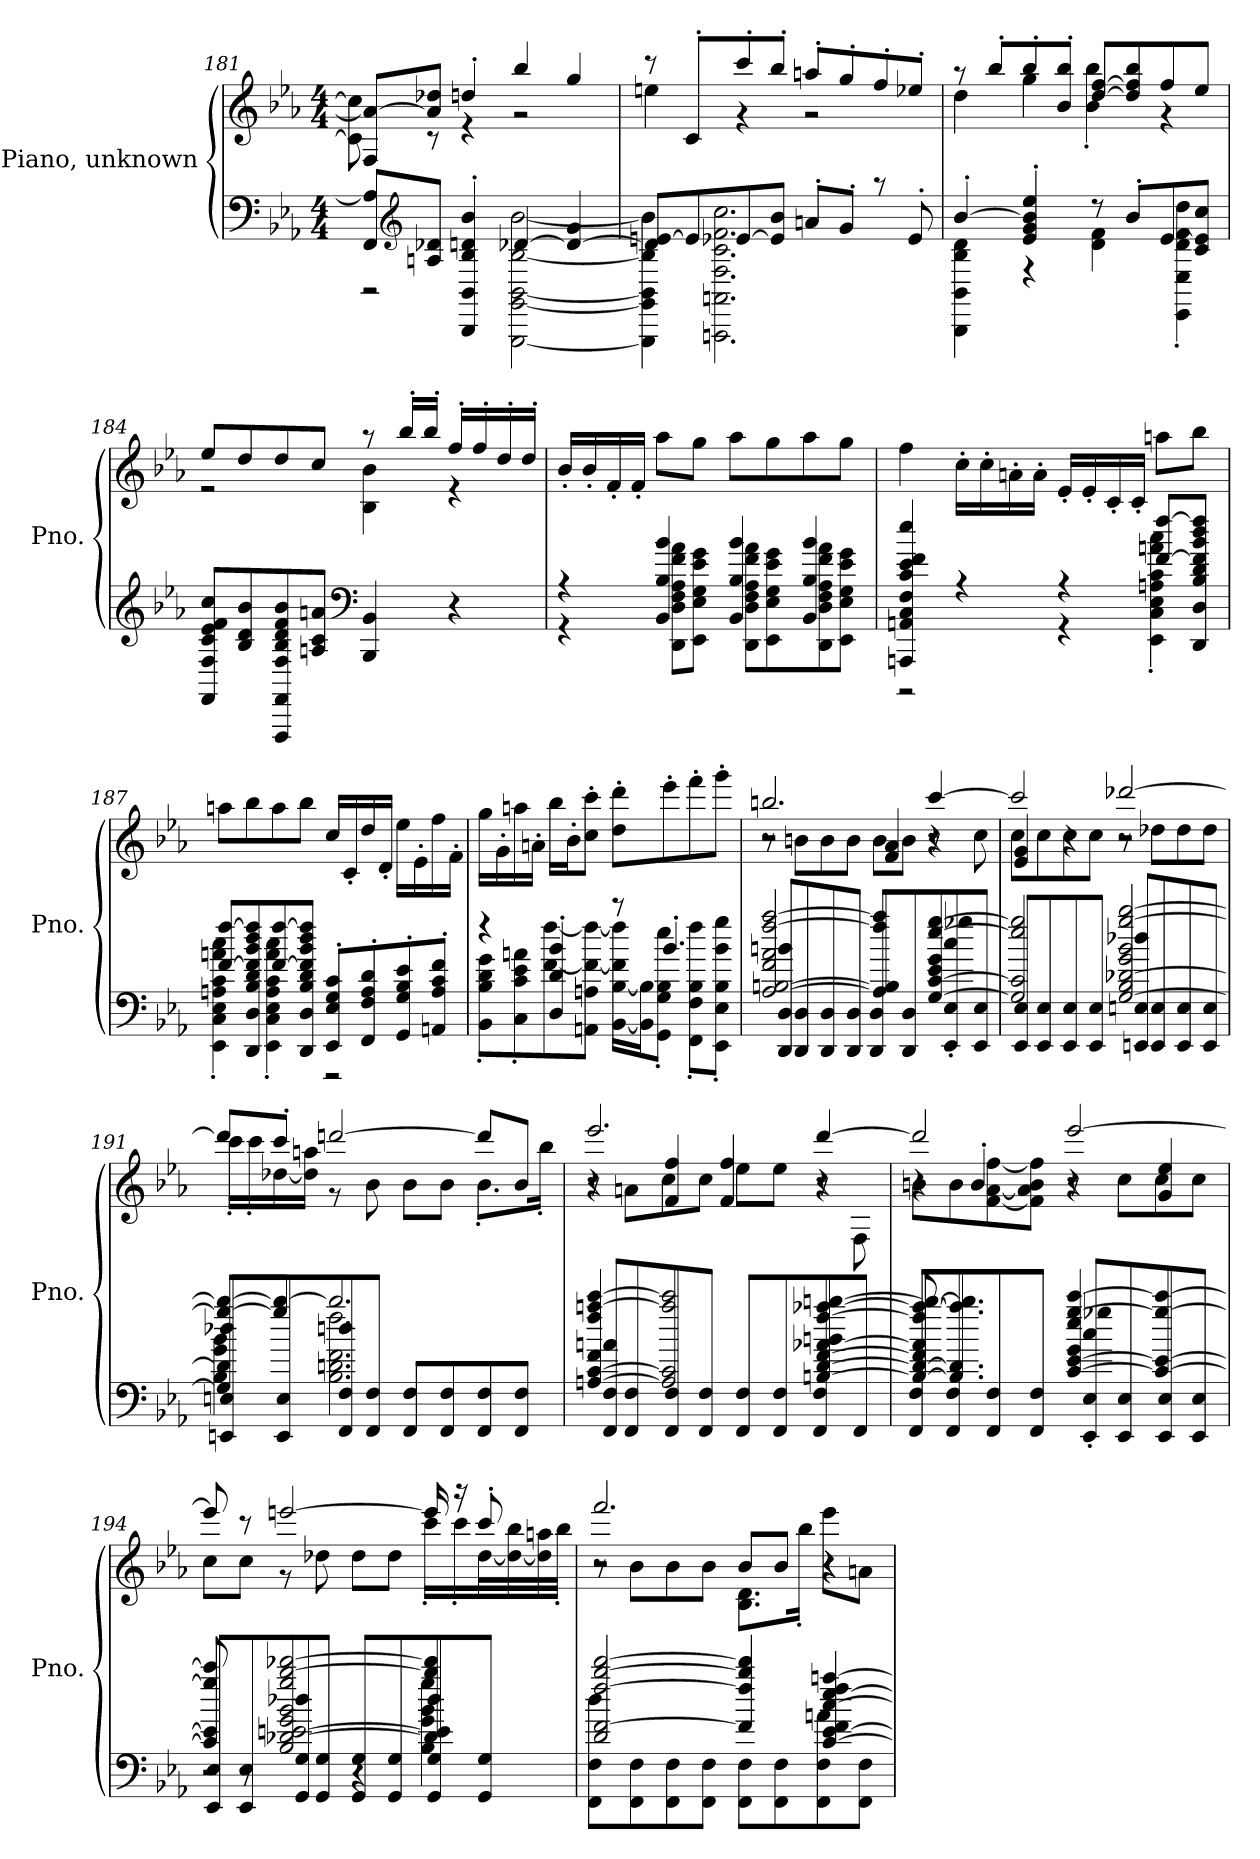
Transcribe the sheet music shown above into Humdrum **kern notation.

**kern	**kern
*part1	*part1
*staff2	*staff1
*I"Piano, unknown	*
*I'Pno.	*
!!LO:LB:g=z
*clefF4	*clefG2
*k[b-e-a-]	*k[b-e-a-]
*M4/4	*M4/4
=181	=181
*^	*^
8FF/ 8A/]L	2r	8F/ 8a/_L	8c\] 8cc\]
*clefG2	*	*	*
8An/ 8d-X/J	.	8a/] 8dd-X/J	8r
4BBB-/' 4BB-/' 4B-/' 4dn/' 4b-/'	.	4ddn'/	4r
[4d-X/	[2GGG\ [2GG\ [2BB-\ [2B-\ [2b-\	4bb-/	2r
4d-/_ 4g/	.	4gg/	.
=182	=182	=182	=182
8d-/] [8en/L	4GGG\] 4GG\] 4BB-\] 4B-\] 4b-\]	8r	4een\
8e/]	.	8c'/L	.
[8e-X/	2.AAAn\ 2.AAn\ 2.F\ 2.c\ 2.f\ 2.cc\	8ccc'/	4r
8e-/] 8b-/J	.	8bb-'/J	.
8an'/L	.	8aan'/L	2r
8g'/J	.	8gg'/	.
8r	.	8ff'/	.
8e-'/	.	8ee-X'/J	.
=183	=183	=183	=183
[4b-'/	4BBB-\ 4BB-\ 4B-\ 4d\	8r	4dd\
.	.	8bb-'/L	.
4e-/' 4g/' 4b-/]' 4ee-/'	4r	8bb-'/	4gg\
.	.	8b-/' 8bb-/'J	.
8r	4d\ 4f\	[8dd/ [8ff/L	4b-\' 4bb-\'
8b-'/L	.	8dd/] 8ff/] 8bb-/	.
[8e-/	4EE-\' 4E-\' 4d\' 4f\' 4dd\'	8ff/	4r
8c/ 8e-/] 8cc/J	.	8ee-/J	.
*v	*v	*	*
!!LO:LB:g=z	!!
=184	=184	=184
8FF/ 8F/ 8c/ 8e-/ 8f/ 8cc/L	8ee-/L	2r
8B-/ 8d/ 8b-/	8dd/	.
8FFF/ 8FF/ 8F/ 8B-/ 8d/ 8f/ 8b-/	8dd/	.
8An/ 8c/ 8an/J	8cc/J	.
*clefF4	*	*
4BBB-/ 4BB-/	8r	4B-\ 4b-\
.	16bb-'/LL	.
.	16bb-'/JJ	.
4r	16ff'/LL	4r
.	16ff'/	.
.	16dd'/	.
.	16dd'/JJ	.
*	*v	*v
=185	=185
*^	*
4r	4r	16b-'/LL
.	.	16b-'/
.	.	16f'/
.	.	16f'/JJ
4BB-/ 4B-/ 4b-/	8DD\ 8D\ 8F\ 8A-\ 8f\ 8a-\L	8aa-\L
.	8EE-\ 8E-\ 8G\ 8e-\ 8g\J	8gg\J
4BB-/ 4B-/ 4b-/	8DD\ 8D\ 8F\ 8A-\ 8f\ 8a-\L	8aa-\L
.	8EE-\ 8E-\ 8G\ 8e-\ 8g\	8gg\
4BB-/ 4B-/ 4b-/	8DD\ 8D\ 8F\ 8A-\ 8f\ 8a-\	8aa-\
.	8EE-\ 8E-\ 8G\ 8e-\ 8g\J	8gg\J
!!LO:LB:g=z
=186	=186	=186
4AAAn/ 4AAn/ 4C/ 4F/ 4c/ 4e-/ 4f/ 4ee-/	2r	4ff\
4r	.	16cc'\LL
.	.	16cc'\
.	.	16an'\
.	.	16a'\JJ
4r	4r	16e-'/LL
.	.	16e-'/
.	.	16c'/
.	.	16c'/JJ
[8f/ [8ff/L	4EE-\' 4C\' 4E-\' 4An\' 4c\' 4an\' 4cc\'	8aan\L
8DD/ 8D/ 8B-/ 8d/ 8f/] 8b-/ 8dd/ 8ff/]J	.	8bb-\J
=187	=187	=187
[8f/ [8ff/L	4EE-\' 4C\' 4E-\' 4An\' 4c\' 4an\' 4cc\'	8aan\L
8DD/ 8D/ 8B-/ 8d/ 8f/] 8b-/ 8dd/ 8ff/]	.	8bb-\
[8f/ [8ff/	4EE-\' 4C\' 4E-\' 4A\' 4c\' 4a\' 4cc\'	8aa\
8DD/ 8D/ 8B-/ 8d/ 8f/] 8b-/ 8dd/ 8ff/]J	.	8bb-\J
8EE-/' 8E-/' 8G/' 8c/'L	2r	16cc/LL
.	.	16c'/
8FF/' 8F/' 8A/' 8d/'	.	16dd/
.	.	16d'/JJ
8GG/' 8G/' 8B-/' 8e-/'	.	16ee-\LL
.	.	16e-'\
8AAn/' 8A/' 8c/' 8f/'J	.	16ff\
.	.	16f'\JJ
!!LO:LB:g=z
=188	=188	=188
4r	8BB-\' 8B-\' 8d\' 8g\'L	16gg\LL
.	.	16g'\
.	8C\' 8c\' 8e-\' 8an\'	16aan\
.	.	16an'\JJ
4D/' 4d/' 4b-/'	[8f\ [8ff\	16bb-\LL
.	.	16b-'\J
.	8AAn\ 8An\ 8f\_ 8ff\_J	8cc\' 8ccc\'J
8r	[16BB-\ [16B-\ 16f\] 16ff\]LL	8dd\' 8ddd\'L
.	16BB-\] 16B-\]J	.
4.b-'/	8GG\' 8G\' 8B-\' 8ee-\'J	8eee-'\
.	8FF\' 8F\' 8B-\' 8ff\'L	8fff'\
.	8EE-\' 8E-\' 8B-\' 8b-\' 8gg\'J	8ggg'\J
=189	=189	=189
*	*	*^
*	*	*	*^
[2A-/ [2Bn/ 2f/ 2a-/ [2ff/ [2aa-/	8DD/ 8D/ 8bn/L	2.bbn/	8r	2r
.	8DD/ 8D/	.	8bn\L	.
.	8DD/ 8D/	.	8b\	.
.	8DD/ 8D/J	.	8b\J	.
4A-/] 4B/] 4ff/] 4aa-/]	8DD/ 8D/L	.	8b\L	4f/ 4a-/
.	8DD/ 8D/	.	8b\J	.
[4G/ [4c/ 4e-/ 4g/ [4ee-/ [4gg/	8EE-/' 8E-/' 8cc/' 8gg-X/'	[4ccc/	8r	4r
.	8EE-/ 8E-/J	.	8cc\	.
=190	=190	=190	=190	=190
2G/] 2c/] 2ee-/] 2gg/]	8EE-/ 8E-/L	2ccc/]	8cc\L	4e-/ 4g/
.	8EE-/ 8E-/	.	8cc\	.
.	8EE-/ 8E-/	.	8cc\	4r
.	8EE-/ 8E-/J	.	8cc\J	.
[2G/ 2B-/ [2d-X/ 2g/ 2b-/ [2gg/ [2bb-/	8EEn/ 8En/ 8dd-X/L	[2ddd-X/	8r	2r
.	8EE/ 8E/	.	8dd-X\L	.
.	8EE/ 8E/	.	8dd-\	.
.	8EE/ 8E/J	.	8dd-\J	.
*	*	*	*v	*v
!!LO:PB:g=z
=191	=191	=191	=191
*	*^	*	*
8G/] 8d-/] 8gg/_ 8bb-/_L	4B-\ 4g\ 4b-\	8EEn/ 8En/ 8dd-X/L	8ddd-/L]	16ccc'\LL
.	.	.	.	16ccc'\
8gg/] 8bb-/_J	.	8EE/ 8E/	8ccc'/J	[16dd-X\
.	.	.	.	16dd-\] 16aan\JJ
2.bb-/]	2.B-\ 2.dn\ 2.f\ 2.ff\	8FF/ 8F/ 8ddn/	[2dddn/	8r
.	.	8FF/ 8F/J	.	8b-\
.	.	8FF/ 8F/L	.	8b-\L
.	.	8FF/ 8F/	.	8b-\J
.	.	8FF/ 8F/	8ddd/L]	8.b-'\L
.	.	8FF/ 8F/J	8b-/J	.
.	.	.	.	16bb-'\Jk
*	*v	*v	*	*
=192	=192	=192	=192
*	*	*	*^
[4An/ [4c/ 4f/ 4ff/ [4aan/ [4ccc/	8FF/ 8F/ 8an/L	2.eee-/	8r	4r
.	8FF/ 8F/	.	8an\L	.
2A/] 2c/] 2aa/] 2ccc/]	8FF/ 8F/	.	8cc\	4f/ 4ff/
.	8FF/ 8F/J	.	8cc\J	.
.	8FF/ 8F/L	.	8ee-\L	4f/ 4ff/
.	8FF/ 8F/	.	8ee-\J	.
[4Bn/ [4d/ [4f/ [4a-X/ 4bn/ [4ff/ [4aa-X/ [4bbn/	8FF/ 8F/	[4ddd/	8r	4r
.	8FF/J	.	8F\	.
!!LO:LB:g=z	!!	!!
=193	=193	=193	=193	=193
8B/_ 8d/_ 8f/] 8a-/] 8ff/] 8aa-/_ 8bb/_	8FF/ 8F/L	2ddd/]	8bn\L	4r
4.B/] 4.d/] 4.aa-/] 4.bb/]	8FF/ 8F/	.	8b\	.
.	8FF/ 8F/	.	[8f\ [8a-\ [8ff\	4b'/
.	8FF/ 8F/J	.	8f\] 8a-\] 8b\ 8ff\]J	.
[4c/ [4e-/ 4g/ 4ee-/ [4gg/ [4ccc/	8EE-/' 8E-/' 8cc/' 8gg-X/'L	[2eee-/	8r	4r
.	8EE-/ 8E-/	.	8cc\L	.
4c/_ 4e-/_ 4gg/_ 4ccc/_	8EE-/ 8E-/	.	8cc\	4g/ 4ee-/
.	8EE-/ 8E-/J	.	8cc\J	.
*	*	*	*v	*v
=194	=194	=194	=194
*	*^	*	*
8c/] 8e-/] 8gg/] 8ccc/]	2r	8EE-/ 8E-/L	8eee-/]	8cc\L
8r	.	8EE-/ 8E-/	8r	8cc\J
2B-/ [2d-X/ [2en/ 2g/ 2b-/ 2gg/ [2bb-/ [2ddd-X/	.	8GG/ 8G/ 8dd-X/	[2eeen/	8r
.	.	8GG/ 8G/J	.	8dd-X\
.	4r	8GG/ 8G/L	.	8dd-\L
.	.	8GG/ 8G/	.	8dd-\J
4d-/] 4e/] 4bb-/] 4ddd-/]	4B-\ 4g\ 4b-\ 4gg\	8GG/ 8G/ 8dd-/	16eee/]	16ccc'\LL
.	.	.	16r	16ccc'\
.	.	8GG/ 8G/J	8ccc'/	[32dd-\L
.	.	.	.	32dd-\_ 32bb-\
.	.	.	.	32dd-\] 32aan\
.	.	.	.	32bb-'\JJJ
*	*v	*v	*	*
!!LO:LB:g=z
=195	=195	=195	=195
*	*	*	*^
2d/ [2f/ [2ff/ [2bb-/ [2ddd/	8FF\ 8F\ 8dd\L	2.fff/	8r	2r
.	8FF\ 8F\	.	8b-\L	.
.	8FF\ 8F\	.	8b-\	.
.	8FF\ 8F\J	.	8b-\J	.
4f/] 4ff/] 4bb-/] 4ddd/]	8FF\ 8F\L	.	8.B-\ 8.d\L	8b-/L
.	8FF\ 8F\	.	.	8b-/J
.	.	.	16bb-'\Jk	.
[4c/ [4e-/ 4f/ [4cc/ [4ee-/ 4ff/ [4aan/	8FF\ 8F\ 8an\	4r	8eee-\L	4r
.	8FF\ 8F\J	.	8an\J	.
*v	*v	*	*	*
*	*v	*v	*v
=	=
*-	*-
